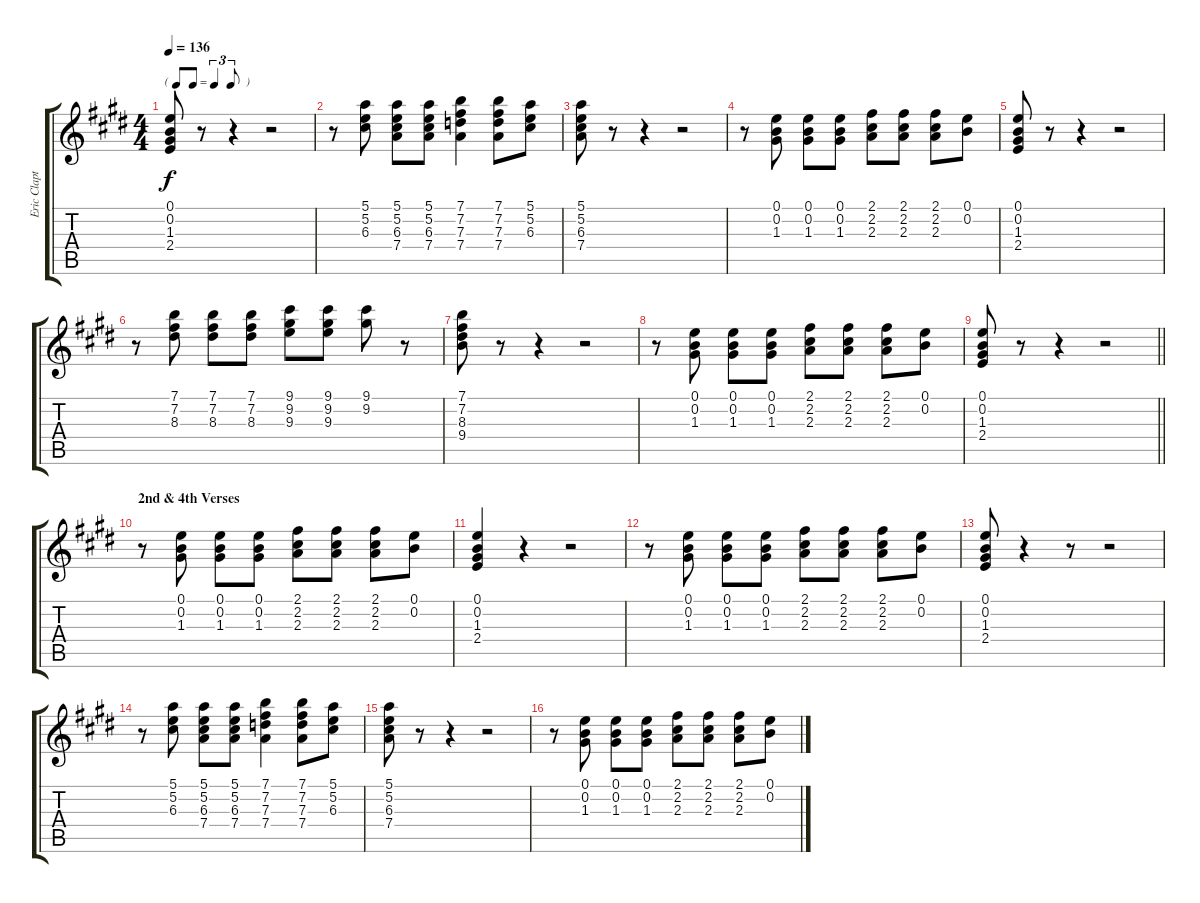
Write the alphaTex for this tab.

\track ("Eric Clapton - Gtr.1" "Eric Clapt") {instrument electricguitarclean}
\staff {score tabs}
\tuning (E4 B3 G3 D3 A2 E2) {hide}
\ts (4 4)
\tf triplet8th
\tempo 136
\clef g2
\ks e
(0.1 0.2 1.3 2.4).8{dy f} r.8 r.4 r.2 |
\ks c#minor
r.8 (5.1 5.2 6.3).8 (5.1 5.2 6.3 7.4).8 (5.1 5.2 6.3 7.4).8 (7.1 7.2 7.3 7.4).4 (7.1 7.2 7.3 7.4).8 (5.1 5.2 6.3).8 |
(5.1 5.2 6.3 7.4).8 r.8 r.4 r.2 |
r.8 (0.1 0.2 1.3).8 (0.1 0.2 1.3).8 (0.1 0.2 1.3).8 (2.1 2.2 2.3).8 (2.1 2.2 2.3).8 (2.1 2.2 2.3).8 (0.1 0.2).8 |
\ks e
(0.1 0.2 1.3 2.4).8 r.8 r.4 r.2 |
\ks c#minor
r.8 (7.1 7.2 8.3).8 (7.1 7.2 8.3).8 (7.1 7.2 8.3).8 (9.1 9.2 9.3).8 (9.1 9.2 9.3).8 (9.1 9.2).8 r.8 |
(7.1 7.2 8.3 9.4).8 r.8 r.4 r.2 |
r.8 (0.1 0.2 1.3).8 (0.1 0.2 1.3).8 (0.1 0.2 1.3).8 (2.1 2.2 2.3).8 (2.1 2.2 2.3).8 (2.1 2.2 2.3).8 (0.1 0.2).8 |
\barLineRight lightlight
\ks e
(0.1 0.2 1.3 2.4).8 r.8 r.4 r.2 |
\section ("" "2nd & 4th Verses")
\ks c#minor
r.8 (0.1 0.2 1.3).8 (0.1 0.2 1.3).8 (0.1 0.2 1.3).8 (2.1 2.2 2.3).8 (2.1 2.2 2.3).8 (2.1 2.2 2.3).8 (0.1 0.2).8 |
(0.1 0.2 1.3 2.4).4 r.4 r.2 |
r.8 (0.1 0.2 1.3).8 (0.1 0.2 1.3).8 (0.1 0.2 1.3).8 (2.1 2.2 2.3).8 (2.1 2.2 2.3).8 (2.1 2.2 2.3).8 (0.1 0.2).8 |
\ks e
(0.1 0.2 1.3 2.4).8 r.4 r.8 r.2 |
\ks c#minor
r.8 (5.1 5.2 6.3).8 (5.1 5.2 6.3 7.4).8 (5.1 5.2 6.3 7.4).8 (7.1 7.2 7.3 7.4).4 (7.1 7.2 7.3 7.4).8 (5.1 5.2 6.3).8 |
(5.1 5.2 6.3 7.4).8 r.8 r.4 r.2 |
r.8 (0.1 0.2 1.3).8 (0.1 0.2 1.3).8 (0.1 0.2 1.3).8 (2.1 2.2 2.3).8 (2.1 2.2 2.3).8 (2.1 2.2 2.3).8 (0.1 0.2).8
